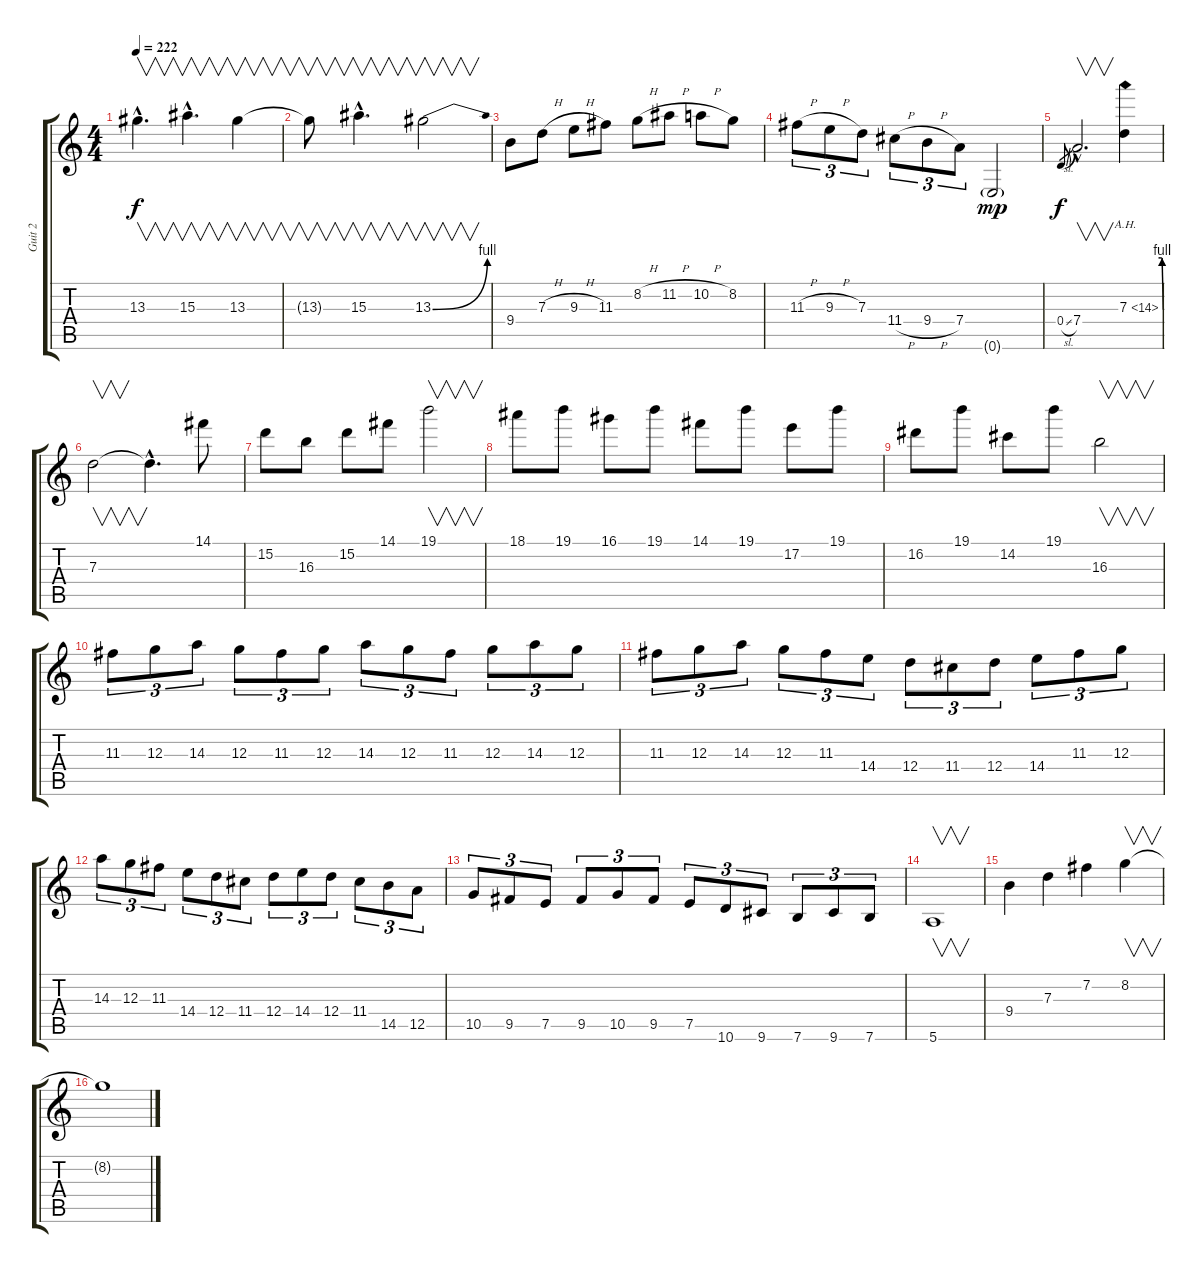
\track ("Guit 2" "Guit 2") {instrument overdrivenguitar}
\staff {score tabs}
\tuning (E4 B3 G3 D3 A2 E2) {hide}
\ts (4 4)
\tempo 222
\clef g2
\ks c
13.3{hac}.4{v d dy f} 15.3{hac}.4{v d} 13.3.4{v} |
13.3{t}.8{v} 15.3{hac}.4{v d} 13.3{be (bend 0 0 60 4)}.2{v} |
9.4.8 7.3{h}.8 9.3{h}.8 11.3.8 8.2{h}.8 11.2{h}.8 10.2{h}.8 8.2.8 |
11.3{h}.8{tu (3 2)} 9.3{h}.8{tu (3 2)} 7.3.8{tu (3 2)} 11.4{h}.8{tu (3 2)} 9.4{h}.8{tu (3 2)} 7.4.8{tu (3 2)} 0.6{g}.2{dy mp} |
0.4{sl}.8{gr dy f} 7.4{hac}.2{v d} 7.3{be (custom 0 0 15 4 20 4 30 4 60 4) ah 7}.4 |
7.3.2{v} 7.3{hac t}.4{d} 14.1.8 |
15.2.8 16.3.8 15.2.8 14.1.8 19.1.2{v} |
18.1.8 19.1.8 16.1.8 19.1.8 14.1.8 19.1.8 17.2.8 19.1.8 |
16.2.8 19.1.8 14.2.8 19.1.8 16.3.2{v} |
11.3.8{tu (3 2)} 12.3.8{tu (3 2)} 14.3.8{tu (3 2)} 12.3.8{tu (3 2)} 11.3.8{tu (3 2)} 12.3.8{tu (3 2)} 14.3.8{tu (3 2)} 12.3.8{tu (3 2)} 11.3.8{tu (3 2)} 12.3.8{tu (3 2)} 14.3.8{tu (3 2)} 12.3.8{tu (3 2)} |
11.3.8{tu (3 2)} 12.3.8{tu (3 2)} 14.3.8{tu (3 2)} 12.3.8{tu (3 2)} 11.3.8{tu (3 2)} 14.4.8{tu (3 2)} 12.4.8{tu (3 2)} 11.4.8{tu (3 2)} 12.4.8{tu (3 2)} 14.4.8{tu (3 2)} 11.3.8{tu (3 2)} 12.3.8{tu (3 2)} |
14.3.8{tu (3 2)} 12.3.8{tu (3 2)} 11.3.8{tu (3 2)} 14.4.8{tu (3 2)} 12.4.8{tu (3 2)} 11.4.8{tu (3 2)} 12.4.8{tu (3 2)} 14.4.8{tu (3 2)} 12.4.8{tu (3 2)} 11.4.8{tu (3 2)} 14.5.8{tu (3 2)} 12.5.8{tu (3 2)} |
10.5.8{tu (3 2)} 9.5.8{tu (3 2)} 7.5.8{tu (3 2)} 9.5.8{tu (3 2)} 10.5.8{tu (3 2)} 9.5.8{tu (3 2)} 7.5.8{tu (3 2)} 10.6.8{tu (3 2)} 9.6.8{tu (3 2)} 7.6.8{tu (3 2)} 9.6.8{tu (3 2)} 7.6.8{tu (3 2)} |
5.6.1{v} |
9.4.4 7.3.4 7.2.4 8.2.4{v} |
8.2{t}.1
